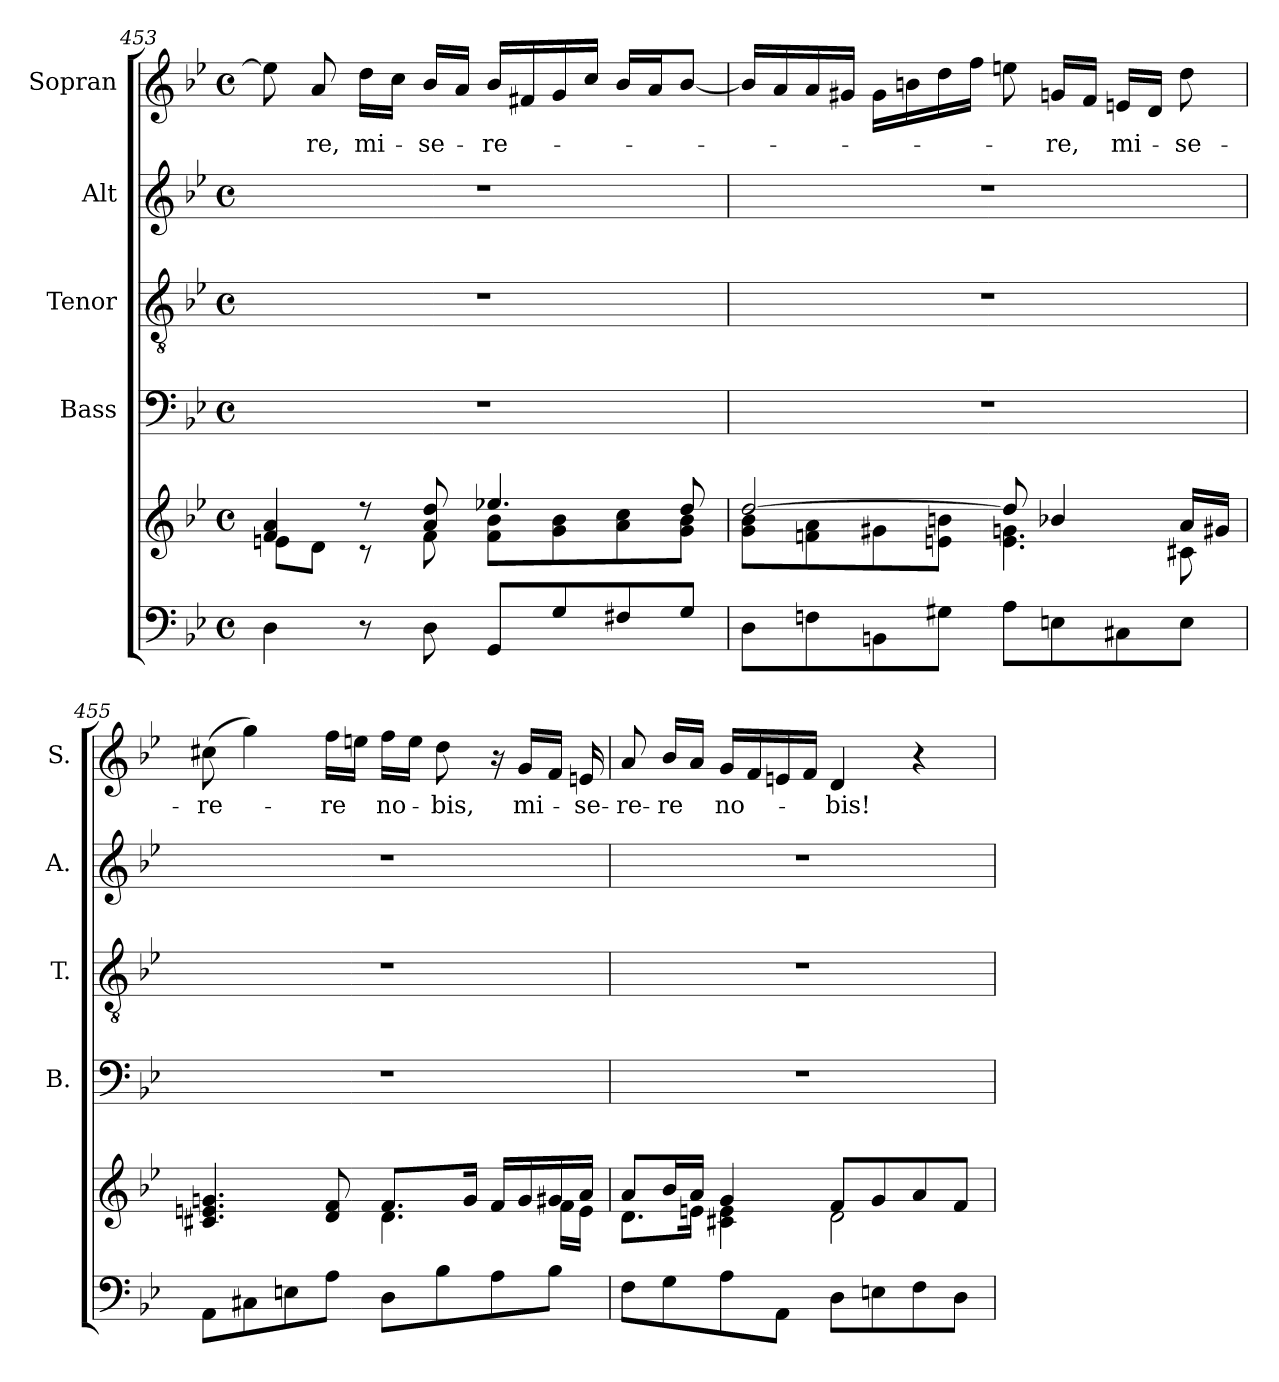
**kern	**kern	**kern	**kern	**kern	**kern	**text
*part5	*part5	*part4	*part3	*part2	*part1	*part1
*staff6	*staff5	*staff4	*staff3	*staff2	*staff1	*staff1
*	*	*I"Bass	*I"Tenor	*I"Alt	*I"Sopran	*
*	*	*I'B.	*I'T.	*I'A.	*I'S.	*
*clefF4	*clefG2	*clefF4	*clefGv2	*clefG2	*clefG2	*
*k[b-e-]	*k[b-e-]	*k[b-e-]	*k[b-e-]	*k[b-e-]	*k[b-e-]	*
*B-:	*B-:	*B-:	*B-:	*B-:	*B-:	*
*M4/4	*M4/4	*M4/4	*M4/4	*M4/4	*M4/4	*
*met(c)	*met(c)	*met(c)	*met(c)	*met(c)	*met(c)	*
=453	=453	=453	=453	=453	=453	=453
*	*^	*	*	*	*	*
4D\	4f/ 4a/	8en\L	1r	1r	1r	8ee\]	.
!	!	!	!	!	!	!	!LO:LY:b
.	.	8d\J	.	.	.	8a/	-re,
!	!	!	!	!	!	!	!LO:LY:b
8r	8r	8r	.	.	.	16dd\LL	mi-
.	.	.	.	.	.	16cc\JJ	.
!	!	!	!	!	!	!	!LO:LY:b
8D\	8a/ 8dd/	8f\	.	.	.	16b-/LL	-se-
.	.	.	.	.	.	16a/JJ	.
!	!	!	!	!	!	!	!LO:LY:b
8GG/L	4.ee-X/	8f\ 8b-\L	.	.	.	16b-/LL	-re-
.	.	.	.	.	.	16f#X/	.
8G/	.	8g\ 8b-\	.	.	.	16g/	.
.	.	.	.	.	.	16cc/JJ	.
8F#X/	.	8a\ 8cc\	.	.	.	16b-/LL	.
.	.	.	.	.	.	16a/J	.
8G/J	8dd/	8g\ 8b-\J	.	.	.	[8b-/J	.
=454	=454	=454	=454	=454	=454	=454	=454
8D\L	[>2dd/	8g\ 8b-\L	1r	1r	1r	16b-/LL]	.
.	.	.	.	.	.	16a/	.
8Fn\	.	8fn\ 8a\	.	.	.	16a/	.
.	.	.	.	.	.	16g#X/JJ	.
8BBn\	.	8g#X\	.	.	.	16g#\LL	.
.	.	.	.	.	.	16bn\	.
8G#X\J	.	8en\ 8bn\J	.	.	.	16dd\	.
.	.	.	.	.	.	16ff\JJ	.
8A\L	8dd/]	4.e\ 4.gn\	.	.	.	8een\	.
!	!	!	!	!	!	!	!LO:LY:b
8En\	4b-/	.	.	.	.	16gn/LL	-re,
.	.	.	.	.	.	16f/JJ	.
!	!	!	!	!	!	!	!LO:LY:b
8C#X\	.	.	.	.	.	16en/LL	mi-
.	.	.	.	.	.	16d/JJ	.
!	!	!	!	!	!	!	!LO:LY:b
8E\J	16a/LL	8c#X\	.	.	.	8dd\	-se-
.	16g#X/JJ	.	.	.	.	.	.
!!LO:PB:g=z
=455	=455	=455	=455	=455	=455	=455	=455
!	!	!	!	!	!	!	!LO:LY:b
8AA\L	4.c#X/ 4.en/ 4.gn/	2ryy	1r	1r	1r	(>8cc#X\	-re-
8C#X\	.	.	.	.	.	4gg\)	.
8En\	.	.	.	.	.	.	.
!	!	!	!	!	!	!	!LO:LY:b
8A\J	8d/ 8f/	.	.	.	.	16ff\LL	-re
.	.	.	.	.	.	16een\JJ	.
!	!	!	!	!	!	!	!LO:LY:b
8D\L	8.f/L	4.d\	.	.	.	16ff\LL	no-
.	.	.	.	.	.	16ee\JJ	.
!	!	!	!	!	!	!	!LO:LY:b
8B-\	.	.	.	.	.	8dd\	-bis,
.	16g/Jk	.	.	.	.	.	.
8A\	16f/LL	.	.	.	.	16r	.
!	!	!	!	!	!	!	!LO:LY:b
.	16g/	.	.	.	.	16g/LL	mi-
8B-\J	16g#X/	16f\LL	.	.	.	16f/JJ	.
!	!	!	!	!	!	!	!LO:LY:b
.	16a/JJ	16e\JJ	.	.	.	16en/	-se-
=456	=456	=456	=456	=456	=456	=456	=456
!	!	!	!	!	!	!	!LO:LY:b
8F\L	8a/L	8.d\L	1r	1r	1r	8a/	-re-
!	!	!	!	!	!	!	!LO:LY:b
8G\	16b-/L	.	.	.	.	16b-/LL	-re
.	16a/JJ	16en\Jk	.	.	.	16a/JJ	.
!	!	!	!	!	!	!	!LO:LY:b
8A\	4g/	4c#X\ 4e\	.	.	.	16g/LL	no-
.	.	.	.	.	.	16f/	.
8AA\J	.	.	.	.	.	16en/	.
.	.	.	.	.	.	16f/JJ	.
!	!	!	!	!	!	!	!LO:LY:b
8D\L	8f/L	2d\	.	.	.	4d/	-bis!
8En\	8g/	.	.	.	.	.	.
8F\	8a/	.	.	.	.	4r	.
8D\J	8f/J	.	.	.	.	.	.
*	*v	*v	*	*	*	*	*
=	=	=	=	=	=	=
*-	*-	*-	*-	*-	*-	*-
